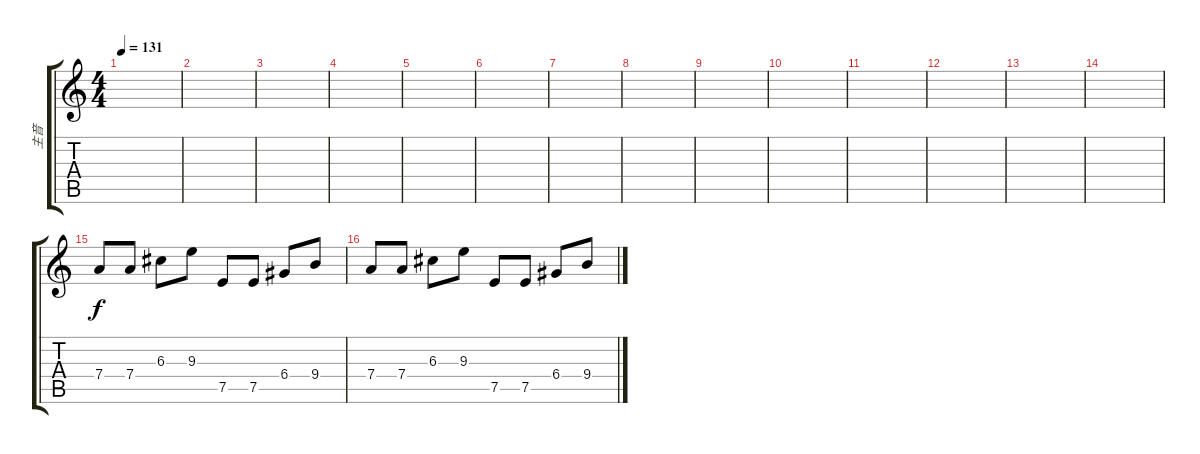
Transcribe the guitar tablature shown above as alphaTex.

\track ("主音" "主音") {instrument electricguitarclean}
\staff {score tabs}
\tuning (E4 B3 G3 D3 A2 E2) {hide}
\ts (4 4)
\tempo 131
\clef g2
\ks c
|
|
|
|
|
|
|
|
|
|
|
|
|
|
7.4.8{volume 16 instrument distortionguitar} 7.4.8 6.3.8 9.3.8 7.5.8 7.5.8 6.4.8 9.4.8 |
7.4.8 7.4.8 6.3.8 9.3.8 7.5.8 7.5.8 6.4.8 9.4.8
